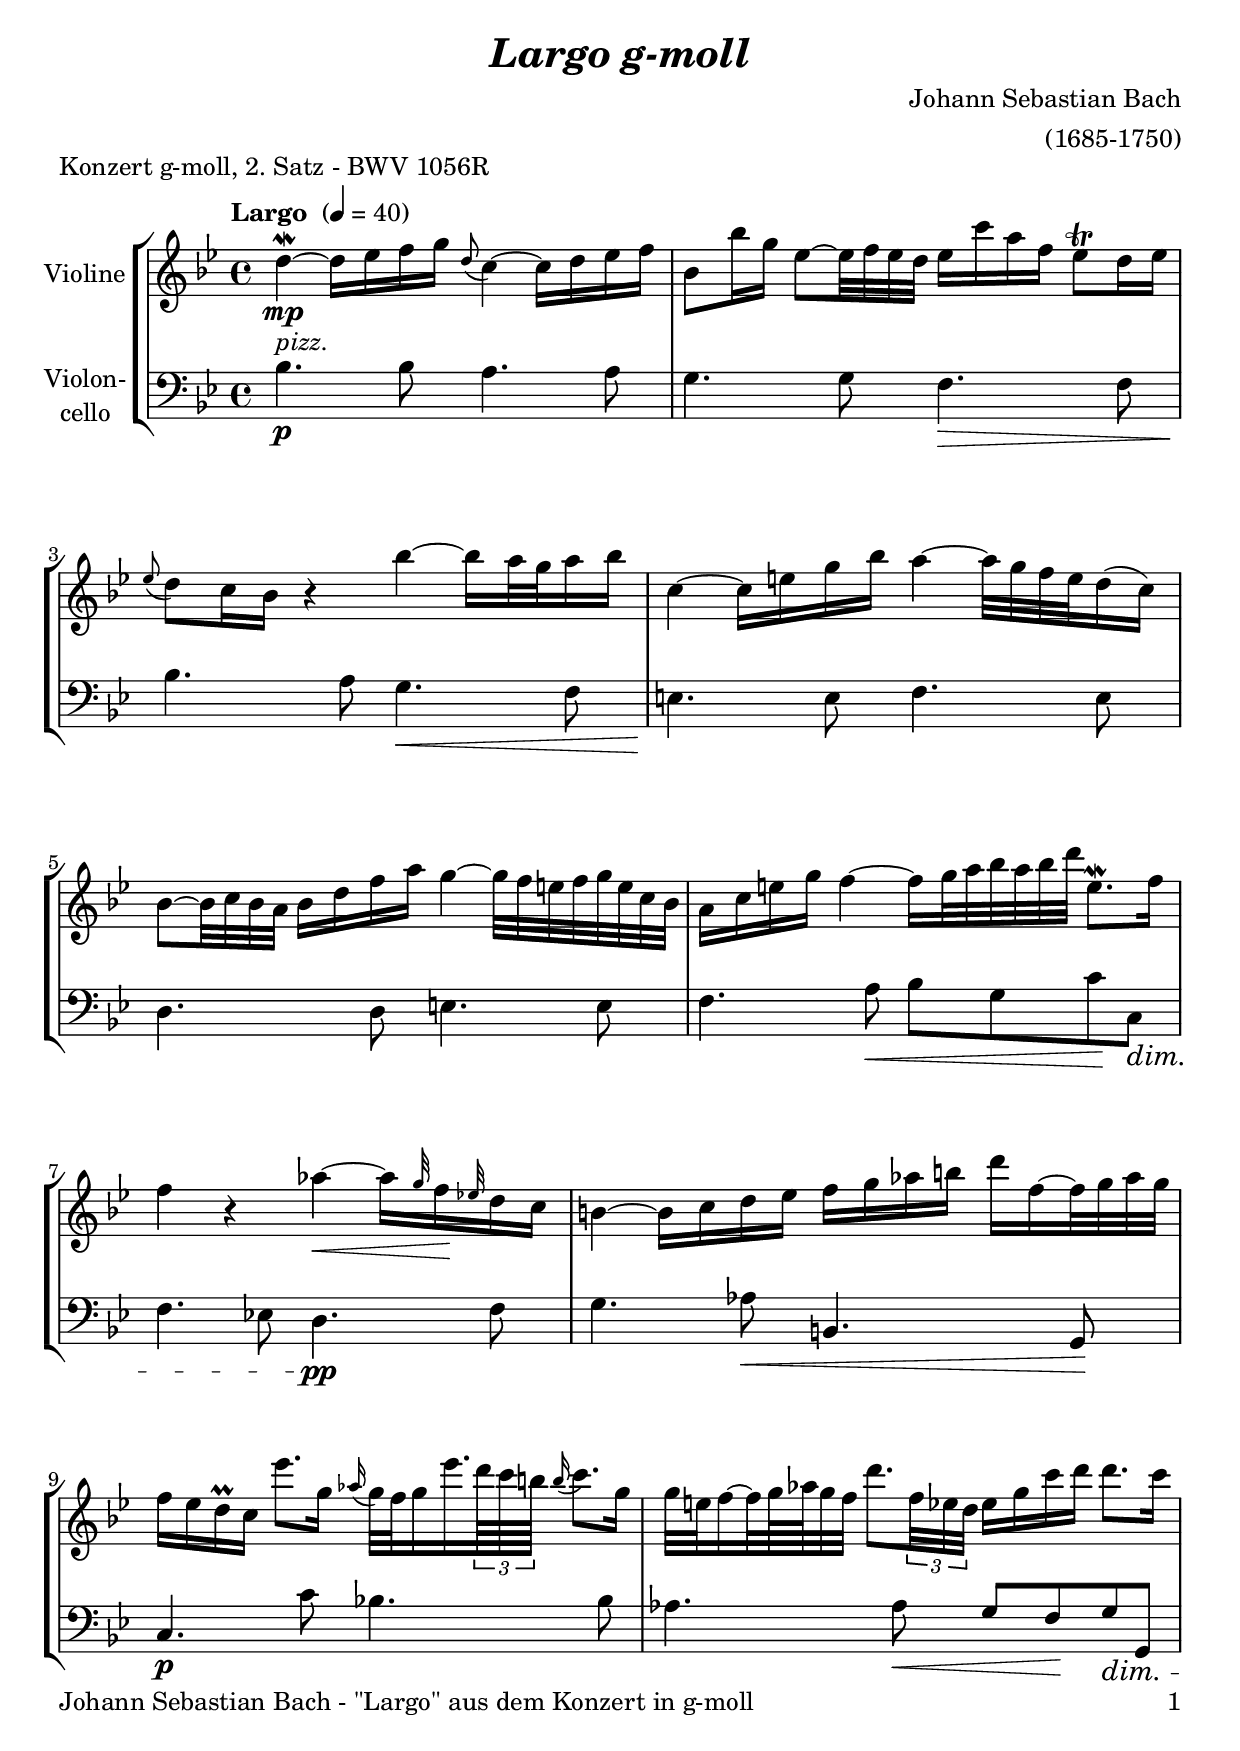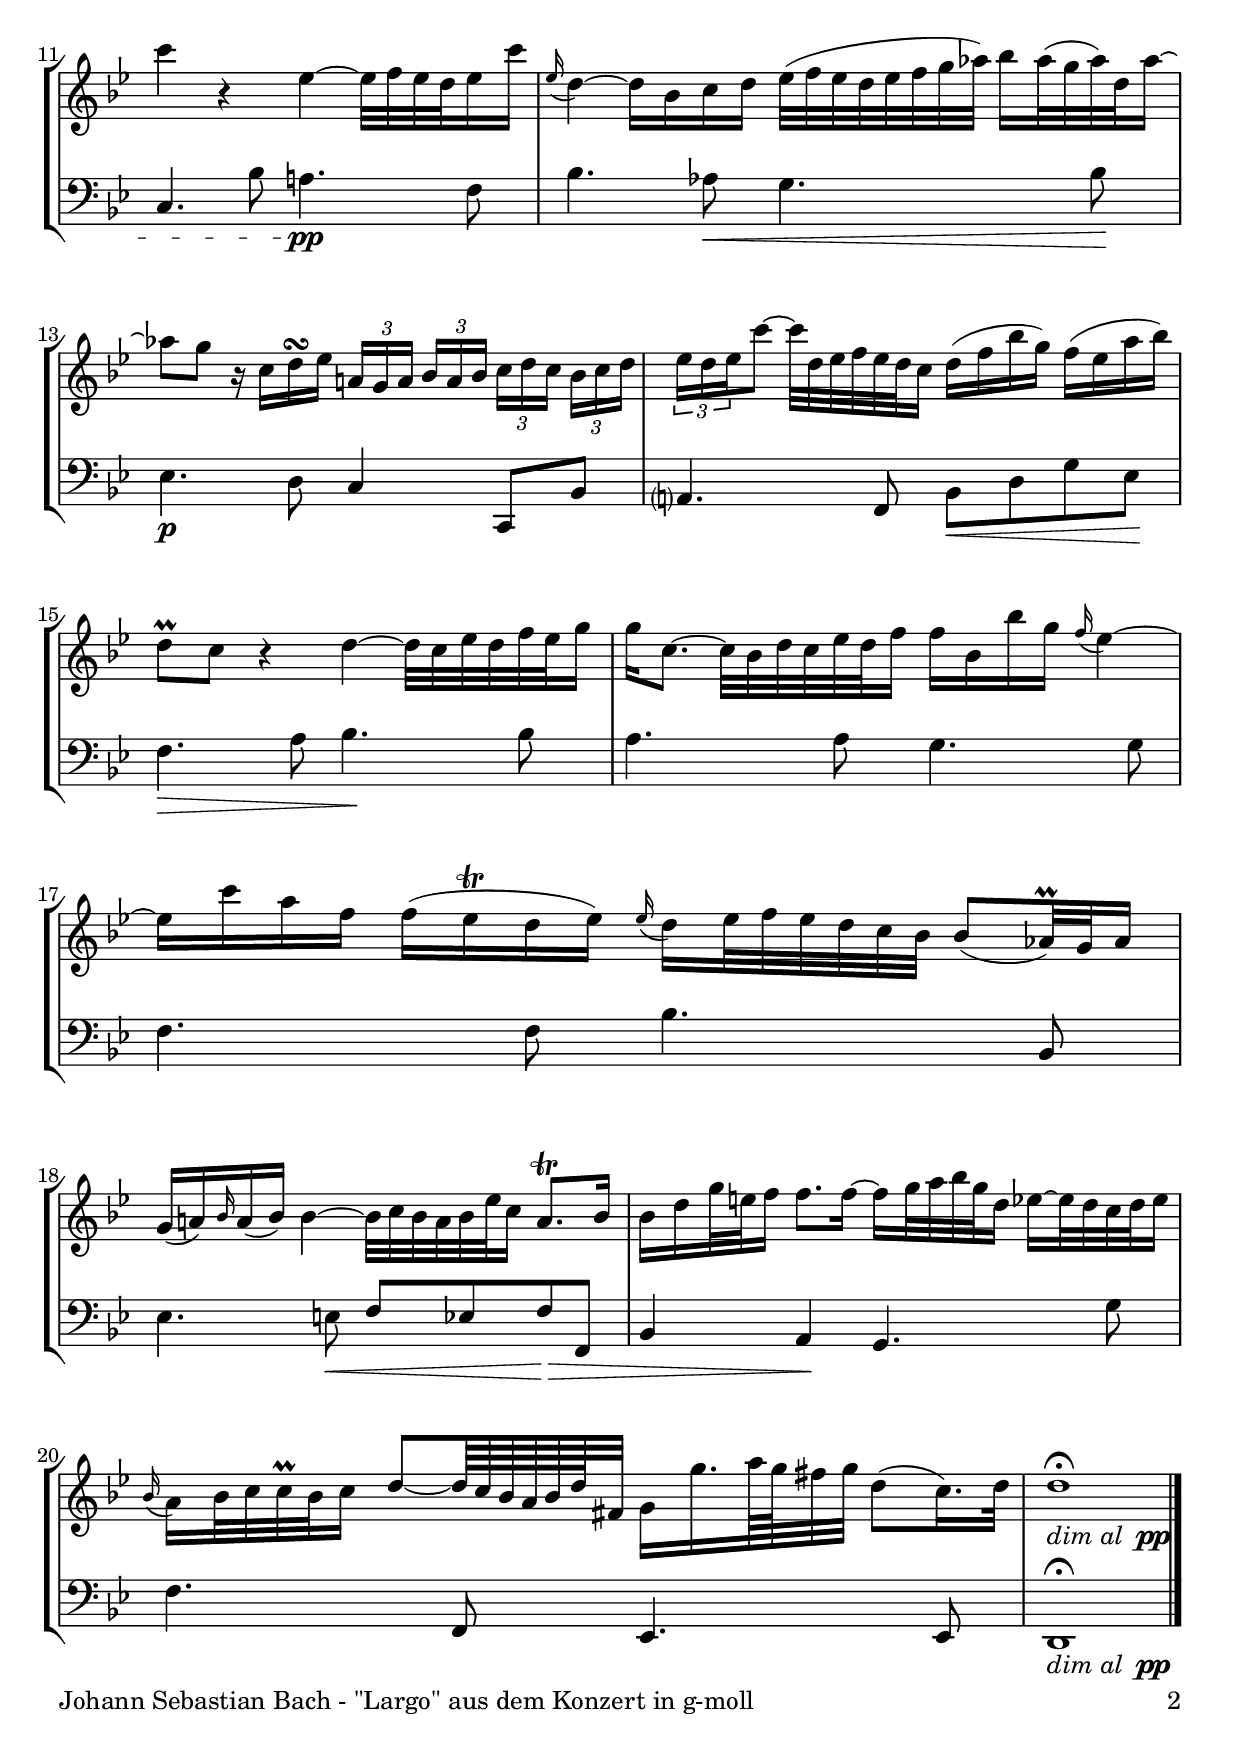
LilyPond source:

\version "2.22.0"
\include "deutsch.ly"

#(set-global-staff-size 22)

\header {
  title     = \markup \bold \italic "Largo g-moll"
  composer  = "Johann Sebastian Bach"
  arranger  = "(1685-1750)"
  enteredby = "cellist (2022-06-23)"
  piece     = "Konzert g-moll, 2. Satz - BWV 1056R"
}

voiceconsts = {
  \key g \minor
  \time 4/4
  \clef "treble"
%  \numericTimeSignature
%  \compressEmptyMeasures
  % Set default beaming for all staves
%  \set Timing.beamExceptions = #'()
%  \set Timing.baseMoment     = #(ly:make-moment 1 4)
%  \set Timing.beatStructure  = #'(1 1 1)
  \tempo "Largo " 4=40
}

micl = "clarinet"
mifl = "flute"
miob = "oboe"
mifh = "french horn"
misx = "tenor sax"
mist = "string ensemble 1"
mivl = "violin"
miba = "cello"
mipz = "pizzicato strings"

dapp = \markup { \italic "dim al " \dynamic pp }
dsaf = \mark \markup \box \italic { "D.S. al Fine" }
fine = \markup \box "Fine"
pizz = \markup \italic "pizz."

va = \relative c'' {
  \voiceconsts

  d4~\mordent\mp d16 es f g \appoggiatura d8 c4~ c16 d es f
  b,8 b'16 g es8~ es32 f es d es16 c' a f es8\trill d16 es

  \appoggiatura es8 d c16 b r4 b'~ b16 a32 g a16 b
  c,4~ c16 e g b a4~ a32 g f e d16( c)
  b8~ b32 c b a b16 d f a g4~ g32 f e f g e c b

  a16 c e g f4~ f16 g32 a b a b d e,8.\mordent f16
  f4 r as~\< as16[ \grace g32 f16\! \grace es!32 d16 c]
  h4~ h16 c d es f g as h d f,~ f32 g as g

  f16 es d\prall c es'8. g,16 \appoggiatura as g32 f g16 es'16. \tuplet 3/2 32 { d64 c h } \appoggiatura h16 c8. g16
  g32 e f16~ f32 g64 as g32 f d'8. \tuplet 3/2 16 { f,32 es d } es16 g c d d8. c16
  c4 r es,~ es32 f es d es16 c'

  \appoggiatura es, d4~ d16 b c d es32( f es d es f g as) b16 as32( g as) d, as'16~
  as8 g r16 c, d\turn es \tuplet 3/2 8 {
    a,! g a b[ a b] c d c b[ c d]
    es d es
  } c'8~ c32 d, es f es d c16 d( f b g) f( es a b)

  d,8\prall c r4 d~ d32 c es d f es g16
  g c,8.~ c32 b d c es d f16 f b, b' g \appoggiatura f es4~
  es16 c' a f f( es\trill d es) \appoggiatura es d es32 f es d c b b8( as32)\prall g as16

  g[( a!) \grace b a( b)] b4~ b32 c b a b es c16 a8.\trill b16
  b d g32 e f16 f8. f16~ f g32 a b g d16 es~ es32 d c d es16

  \appoggiatura b a b32 c c\prall b c16 d8~ d64 c b a b d fis,32 g16 g'16. a64 g fis32 g d8( c16.) d32
  d1\fermata_\dapp \bar "|."
}

vb = \relative c' {
  \voiceconsts
  \clef "bass"

  b4.^\pizz\p b8 a4. a8
  g4. g8 f4.\> f8

  b4.\! a8 g4.\< f8
  e4.\! e8 f4. e8
  d4. d8 e4. e8

  f4. a8\< b g c\! c,\dim
  f4. es!8 d4.\pp f8
  g4. as8\< h,4. g8\!

  c4.\p c'8 b!4. b8
  as4. as8\< g f\! g\dim g,
  c4. b'8 a!4.\pp f8

  b4. as8\< g4. b8\!
  es,4.\p d8 c4 c,8 b'
  a?4. f8 b\< d g es\!

  f4.\> a8 b4.\! b8
  a4. a8 g4. g8
  f4. f8 b4. b,8

  es4. e8\< f es f\!\> f,
  b4 a\! g4. g'8

  f4. f,8 es4. es8
  d1\fermata_\dapp \bar "|."
}


music = \new StaffGroup <<
      \new Staff {
	\set Staff.midiInstrument = \mivl
	\set Staff.instrumentName = \markup \center-column { "Violine" }
	\transpose g g { \va }
      }

      \new Staff {
	\set Staff.midiInstrument = \mipz
	\set Staff.instrumentName = \markup \center-column { "Violon-" "cello" }
	\transpose g g { \vb }
      }
>>

\book {
   \paper {
    print-page-number = ##t
    print-first-page-number = ##t
    ragged-last-bottom = ##f
    oddHeaderMarkup = \markup \null
    evenHeaderMarkup = \markup \null
    oddFooterMarkup = \markup {
      \fill-line {
        \on-the-fly #print-page-number-check-first
        "Johann Sebastian Bach - \"Largo\" aus dem Konzert in g-moll" \fromproperty #'page:page-number-string
      }
    }
    evenFooterMarkup = \oddFooterMarkup
  } \score {
    \music
    \layout {}
  }

  \score {
    \unfoldRepeats \music

    \midi {
      \context {
        \Score
      }
    }
  }
}